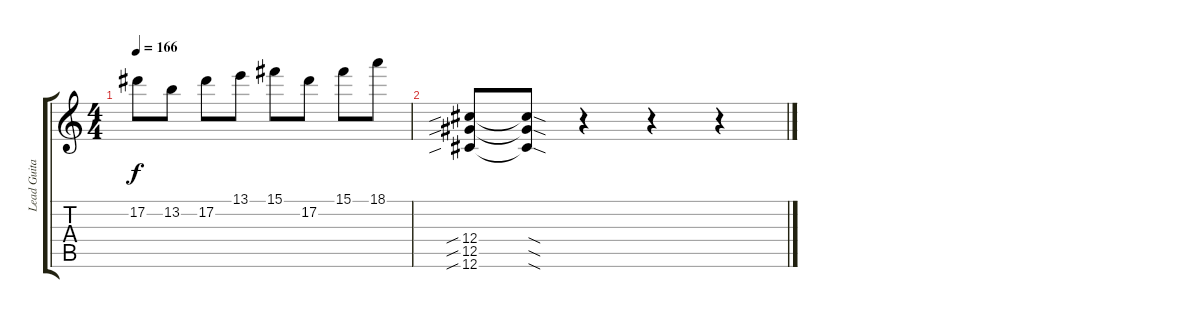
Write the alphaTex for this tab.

\track ("Lead Guitar" "Lead Guita") {instrument distortionguitar}
\staff {score tabs}
\tuning (Eb4 Bb3 Gb3 Db3 Ab2 Db2) {hide}
\ts (4 4)
\tempo 166
\clef g2
\ks c
17.2.8{dy f} 13.2.8 17.2.8 13.1.8 15.1.8 17.2.8 15.1.8 18.1.8 |
(12.4{sib} 12.5{sib} 12.6{sib}).8 (12.4{sod t} 12.5{sod t} 12.6{sod t}).8 r.4 r.4 r.4
